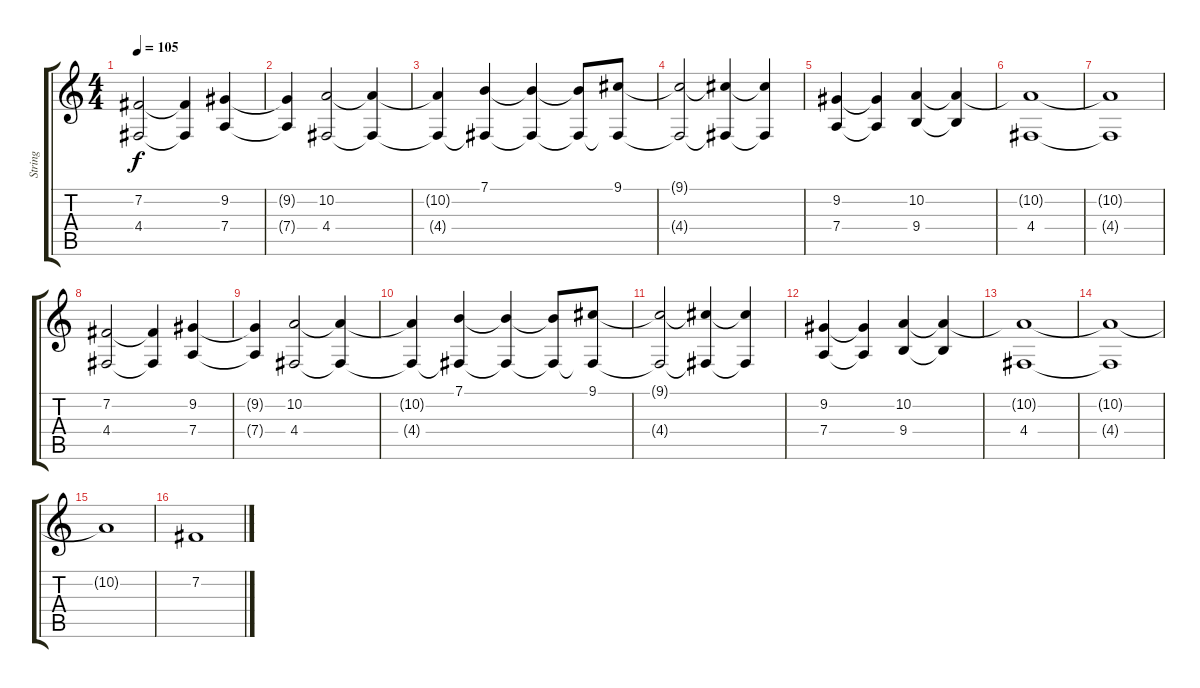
\track ("String" "String") {instrument synthstrings1}
\staff {score tabs}
\tuning (E4 B3 G3 D3 A2 E2) {hide}
\ts (4 4)
\tempo 105
\clef g2
\ks c
(7.2 4.4).2{dy f instrument synthstrings1} (7.2{t} 4.4{t}).4 (9.2 7.4).4 |
(9.2{t} 7.4{t}).4 (10.2 4.4).2 (10.2{t} 4.4{t}).4 |
(10.2{t} 4.4{t}).4 (7.1 4.4{t}).4 (7.1{t} 4.4{t}).4 (7.1{t} 4.4{t}).8 (9.1 4.4{t}).8 |
(9.1{t} 4.4{t}).2 (9.1{t} 4.4{t}).4 (9.1{t} 4.4{t}).4 |
(9.2 7.4).4 (9.2{t} 7.4{t}).4 (10.2 9.4).4 (10.2{t} 9.4{t}).4 |
(10.2{t} 4.4).1 |
(10.2{t} 4.4{t}).1 |
(7.2 4.4).2 (7.2{t} 4.4{t}).4 (9.2 7.4).4 |
(9.2{t} 7.4{t}).4 (10.2 4.4).2 (10.2{t} 4.4{t}).4 |
(10.2{t} 4.4{t}).4 (7.1 4.4{t}).4 (7.1{t} 4.4{t}).4 (7.1{t} 4.4{t}).8 (9.1 4.4{t}).8 |
(9.1{t} 4.4{t}).2 (9.1{t} 4.4{t}).4 (9.1{t} 4.4{t}).4 |
(9.2 7.4).4 (9.2{t} 7.4{t}).4 (10.2 9.4).4 (10.2{t} 9.4{t}).4 |
(10.2{t} 4.4).1 |
(10.2{t} 4.4{t}).1 |
10.2{t}.1 |
\section ("" "")
7.2.1
